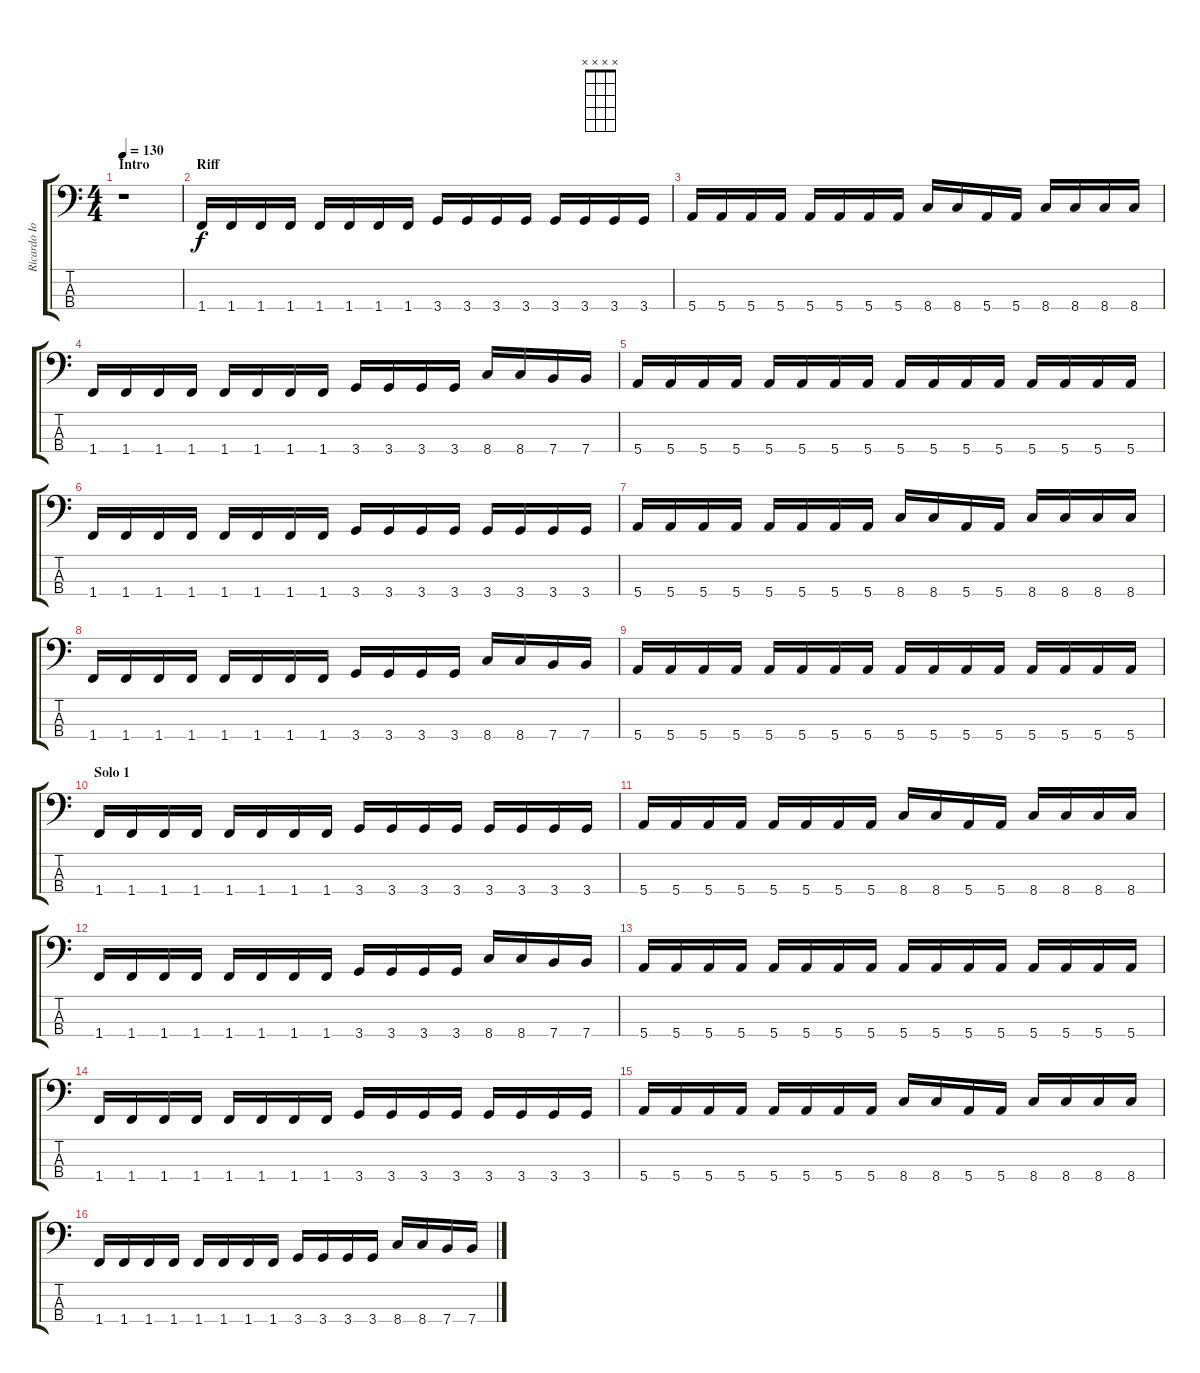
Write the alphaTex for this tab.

\track ("Ricardo Iorio (bajo)" "Ricardo Io") {instrument electricbasspick}
\staff {score tabs}
\tuning (G2 D2 A1 E1) {hide}
\chord ("" x x x x) {firstfret 0}
\ts (4 4)
\section ("" "Intro")
\tempo 130
\clef f4
\ks c
r.1{ch "" dy f instrument electricbasspick} |
\section ("" "Riff")
1.4.16 1.4.16 1.4.16 1.4.16 1.4.16 1.4.16 1.4.16 1.4.16 3.4.16 3.4.16 3.4.16 3.4.16 3.4.16 3.4.16 3.4.16 3.4.16 |
5.4.16 5.4.16 5.4.16 5.4.16 5.4.16 5.4.16 5.4.16 5.4.16 8.4.16 8.4.16 5.4.16 5.4.16 8.4.16 8.4.16 8.4.16 8.4.16 |
1.4.16 1.4.16 1.4.16 1.4.16 1.4.16 1.4.16 1.4.16 1.4.16 3.4.16 3.4.16 3.4.16 3.4.16 8.4.16 8.4.16 7.4.16 7.4.16 |
5.4.16 5.4.16 5.4.16 5.4.16 5.4.16 5.4.16 5.4.16 5.4.16 5.4.16 5.4.16 5.4.16 5.4.16 5.4.16 5.4.16 5.4.16 5.4.16 |
1.4.16 1.4.16 1.4.16 1.4.16 1.4.16 1.4.16 1.4.16 1.4.16 3.4.16 3.4.16 3.4.16 3.4.16 3.4.16 3.4.16 3.4.16 3.4.16 |
5.4.16 5.4.16 5.4.16 5.4.16 5.4.16 5.4.16 5.4.16 5.4.16 8.4.16 8.4.16 5.4.16 5.4.16 8.4.16 8.4.16 8.4.16 8.4.16 |
1.4.16 1.4.16 1.4.16 1.4.16 1.4.16 1.4.16 1.4.16 1.4.16 3.4.16 3.4.16 3.4.16 3.4.16 8.4.16 8.4.16 7.4.16 7.4.16 |
5.4.16 5.4.16 5.4.16 5.4.16 5.4.16 5.4.16 5.4.16 5.4.16 5.4.16 5.4.16 5.4.16 5.4.16 5.4.16 5.4.16 5.4.16 5.4.16 |
\section ("" "Solo 1")
1.4.16 1.4.16 1.4.16 1.4.16 1.4.16 1.4.16 1.4.16 1.4.16 3.4.16 3.4.16 3.4.16 3.4.16 3.4.16 3.4.16 3.4.16 3.4.16 |
5.4.16 5.4.16 5.4.16 5.4.16 5.4.16 5.4.16 5.4.16 5.4.16 8.4.16 8.4.16 5.4.16 5.4.16 8.4.16 8.4.16 8.4.16 8.4.16 |
1.4.16 1.4.16 1.4.16 1.4.16 1.4.16 1.4.16 1.4.16 1.4.16 3.4.16 3.4.16 3.4.16 3.4.16 8.4.16 8.4.16 7.4.16 7.4.16 |
5.4.16 5.4.16 5.4.16 5.4.16 5.4.16 5.4.16 5.4.16 5.4.16 5.4.16 5.4.16 5.4.16 5.4.16 5.4.16 5.4.16 5.4.16 5.4.16 |
1.4.16 1.4.16 1.4.16 1.4.16 1.4.16 1.4.16 1.4.16 1.4.16 3.4.16 3.4.16 3.4.16 3.4.16 3.4.16 3.4.16 3.4.16 3.4.16 |
5.4.16 5.4.16 5.4.16 5.4.16 5.4.16 5.4.16 5.4.16 5.4.16 8.4.16 8.4.16 5.4.16 5.4.16 8.4.16 8.4.16 8.4.16 8.4.16 |
1.4.16 1.4.16 1.4.16 1.4.16 1.4.16 1.4.16 1.4.16 1.4.16 3.4.16 3.4.16 3.4.16 3.4.16 8.4.16 8.4.16 7.4.16 7.4.16
